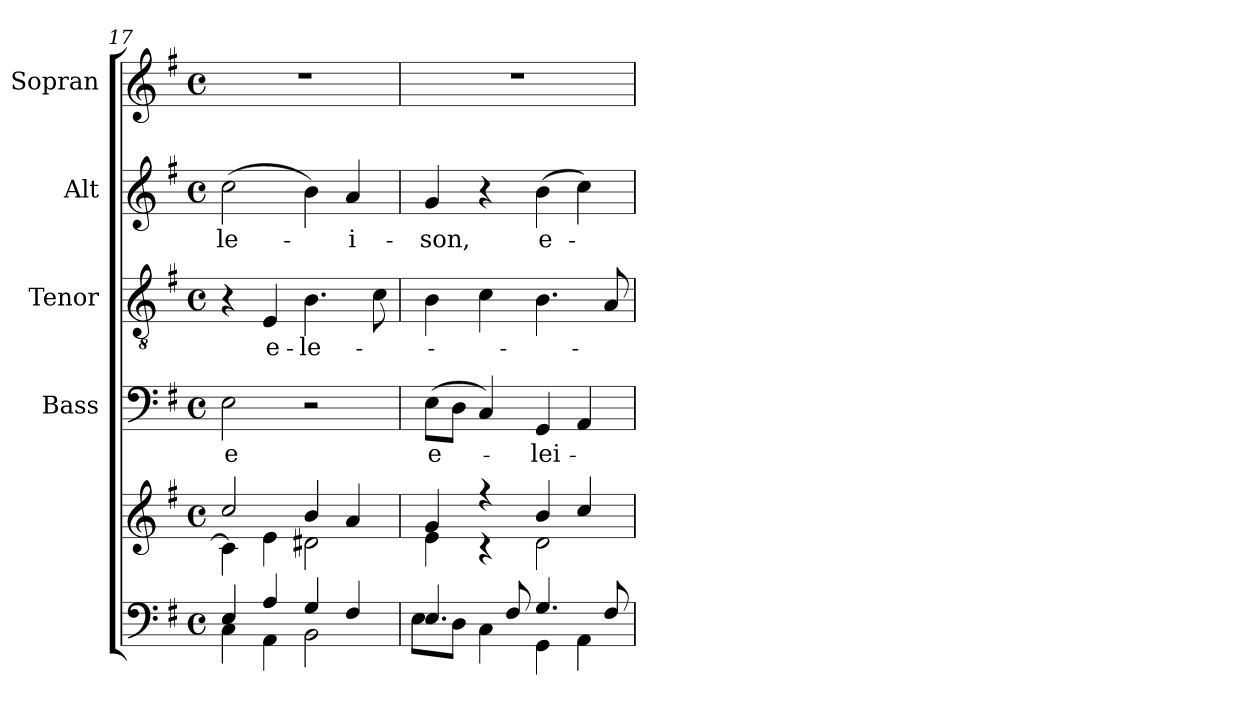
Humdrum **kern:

**kern	**kern	**kern	**text	**kern	**text	**kern	**text	**kern
*part5	*part5	*part4	*part4	*part3	*part3	*part2	*part2	*part1
*staff6	*staff5	*staff4	*staff4	*staff3	*staff3	*staff2	*staff2	*staff1
*	*	*I"Bass	*	*I"Tenor	*	*I"Alt	*	*I"Sopran
*	*	*I'B.	*	*I'T.	*	*I'A.	*	*I'S.
!!LO:LB:g=z
*clefF4	*clefG2	*clefF4	*	*clefGv2	*	*clefG2	*	*clefG2
*k[f#]	*k[f#]	*k[f#]	*	*k[f#]	*	*k[f#]	*	*k[f#]
*G:	*G:	*G:	*	*G:	*	*G:	*	*G:
*M4/4	*M4/4	*M4/4	*	*M4/4	*	*M4/4	*	*M4/4
*met(c)	*met(c)	*met(c)	*	*met(c)	*	*met(c)	*	*met(c)
=17	=17	=17	=17	=17	=17	=17	=17	=17
*^	*^	*	*	*	*	*	*	*
!	!	!	!	!	!LO:LY:b	!	!	!	!LO:LY:b	!
4E/	4C\	2cc/	4c\]	2E\	-e	4r	.	(>2cc\	-le-	1r
!	!	!	!	!	!	!	!LO:LY:b	!	!	!
4A/	4AA\	.	4e\	.	.	4E/	e-	.	.	.
!	!	!	!	!	!	!	!LO:LY:b	!	!	!
4G/	2BB\	4b/	2d#X\	2r	.	4.B\	-le-	4b\)	.	.
!	!	!	!	!	!	!	!	!	!LO:LY:b	!
4F#/	.	4a/	.	.	.	.	.	4a/	-i-	.
.	.	.	.	.	.	8c\	.	.	.	.
=18	=18	=18	=18	=18	=18	=18	=18	=18	=18	=18
!	!	!	!	!	!LO:LY:b	!	!	!	!LO:LY:b	!
4.E/	8E\L	4g/	4e\	(>8E\L	e-	4B\	.	4g/	-son,	1r
.	8D\J	.	.	8D\J	.	.	.	.	.	.
.	4C\	4r	4r	4C/)	.	4c\	.	4r	.	.
8F#/	.	.	.	.	.	.	.	.	.	.
!	!	!	!	!	!LO:LY:b	!	!	!	!LO:LY:b	!
4.G/	4GG\	4b/	2d\	4GG/	-lei-	4.B\	.	(>4b\	e-	.
.	4AA\	4cc/	.	4AA/	.	.	.	4cc\)	.	.
8F#/	.	.	.	.	.	8A/	.	.	.	.
*v	*v	*	*	*	*	*	*	*	*	*
*	*v	*v	*	*	*	*	*	*	*
=	=	=	=	=	=	=	=	=
*-	*-	*-	*-	*-	*-	*-	*-	*-
